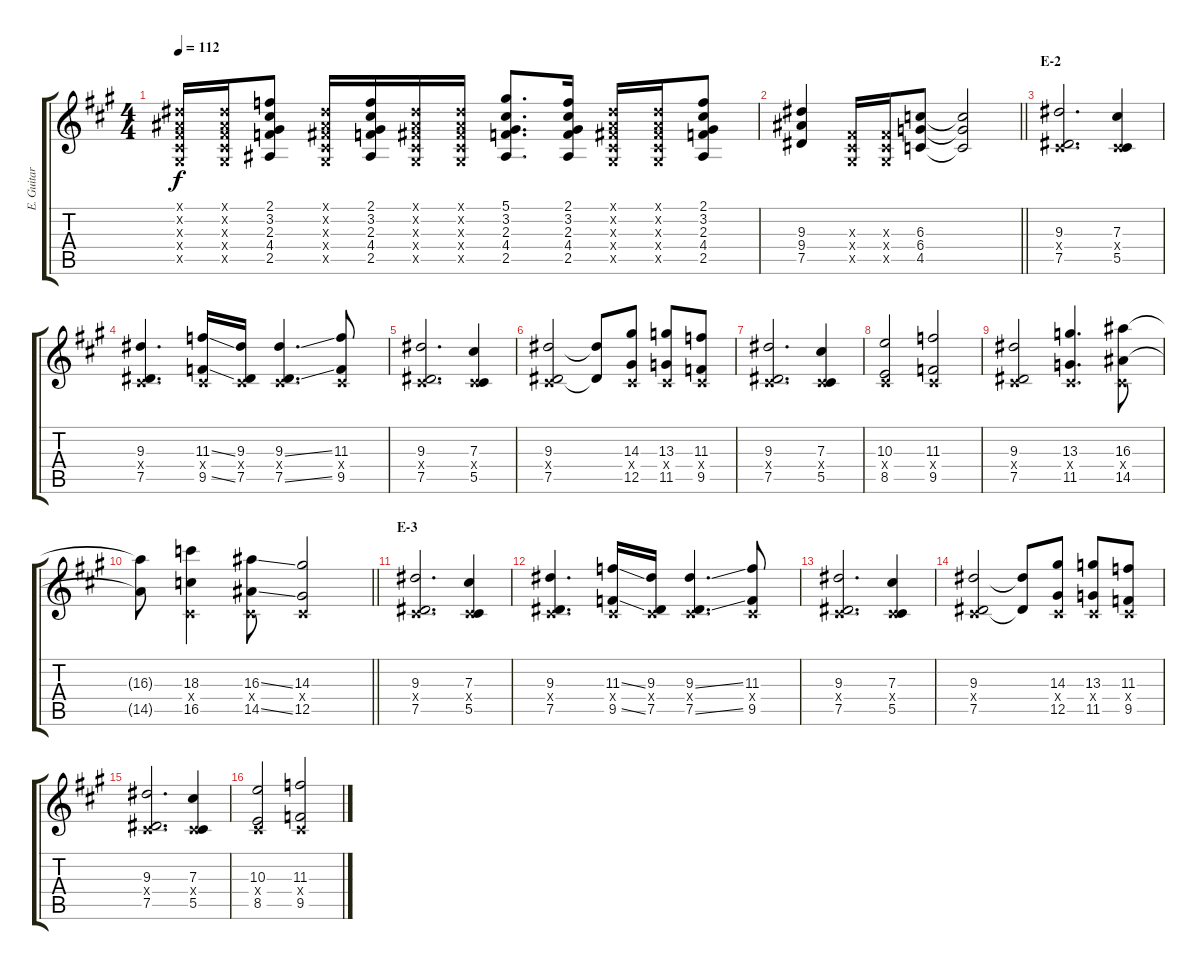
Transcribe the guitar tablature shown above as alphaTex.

\track ("E. Guitar" "E. Guitar") {instrument overdrivenguitar}
\staff {score tabs}
\tuning (Eb4 Bb3 Gb3 Db3 Ab2 Eb2) {hide}
\ts (4 4)
\tempo 112
\clef g2
\ks a
(0.1{x} 0.2{x} 0.3{x} 0.4{x} 0.5{x}).16{dy f} (0.1{x} 0.2{x} 0.3{x} 0.4{x} 0.5{x}).16 (2.1 3.2 2.3 4.4 2.5).8 (0.1{x} 0.2{x} 0.3{x} 0.4{x} 0.5{x}).16 (2.1 3.2 2.3 4.4 2.5).16 (0.1{x} 0.2{x} 0.3{x} 0.4{x} 0.5{x}).16 (0.1{x} 0.2{x} 0.3{x} 0.4{x} 0.5{x}).16 (5.1 3.2 2.3 4.4 2.5).8{d} (2.1 3.2 2.3 4.4 2.5).16 (0.1{x} 0.2{x} 0.3{x} 0.4{x} 0.5{x}).16 (0.1{x} 0.2{x} 0.3{x} 0.4{x} 0.5{x}).16 (2.1 3.2 2.3 4.4 2.5).8 |
\barLineRight lightlight
(9.3 9.4 7.5).4 (0.3{x} 0.4{x} 0.5{x}).16 (0.3{x} 0.4{x} 0.5{x}).16 (6.3 6.4 4.5).8 (6.3{t} 6.4{t} 4.5{t}).2 |
\section ("" "E-2")
(9.3 0.4{x} 7.5).2{d} (7.3 0.4{x} 5.5).4 |
(9.3 0.4{x} 7.5).4{d} (11.3{ss} 0.4{x} 9.5{ss}).16 (9.3 0.4{x} 7.5).16 (9.3{ss} 0.4{x} 7.5{ss}).4{d} (11.3 0.4{x} 9.5).8 |
(9.3 0.4{x} 7.5).2{d} (7.3 0.4{x} 5.5).4 |
(9.3 0.4{x} 7.5).2 (9.3{t} 7.5{t}).8 (14.3 0.4{x} 12.5).8 (13.3 0.4{x} 11.5).8 (11.3 0.4{x} 9.5).8 |
(9.3 0.4{x} 7.5).2{d} (7.3 0.4{x} 5.5).4 |
(10.3 0.4{x} 8.5).2 (11.3 0.4{x} 9.5).2 |
(9.3 0.4{x} 7.5).2 (13.3 0.4{x} 11.5).4{d} (16.3 0.4{x} 14.5).8 |
\barLineRight lightlight
(16.3{t} 14.5{t}).8 (18.3 0.4{x} 16.5).4 (16.3{ss} 0.4{x} 14.5{ss}).8 (14.3 0.4{x} 12.5).2 |
\section ("" "E-3")
(9.3 0.4{x} 7.5).2{d} (7.3 0.4{x} 5.5).4 |
(9.3 0.4{x} 7.5).4{d} (11.3{ss} 0.4{x} 9.5{ss}).16 (9.3 0.4{x} 7.5).16 (9.3{ss} 0.4{x} 7.5{ss}).4{d} (11.3 0.4{x} 9.5).8 |
(9.3 0.4{x} 7.5).2{d} (7.3 0.4{x} 5.5).4 |
(9.3 0.4{x} 7.5).2 (9.3{t} 7.5{t}).8 (14.3 0.4{x} 12.5).8 (13.3 0.4{x} 11.5).8 (11.3 0.4{x} 9.5).8 |
(9.3 0.4{x} 7.5).2{d} (7.3 0.4{x} 5.5).4 |
(10.3 0.4{x} 8.5).2 (11.3 0.4{x} 9.5).2
